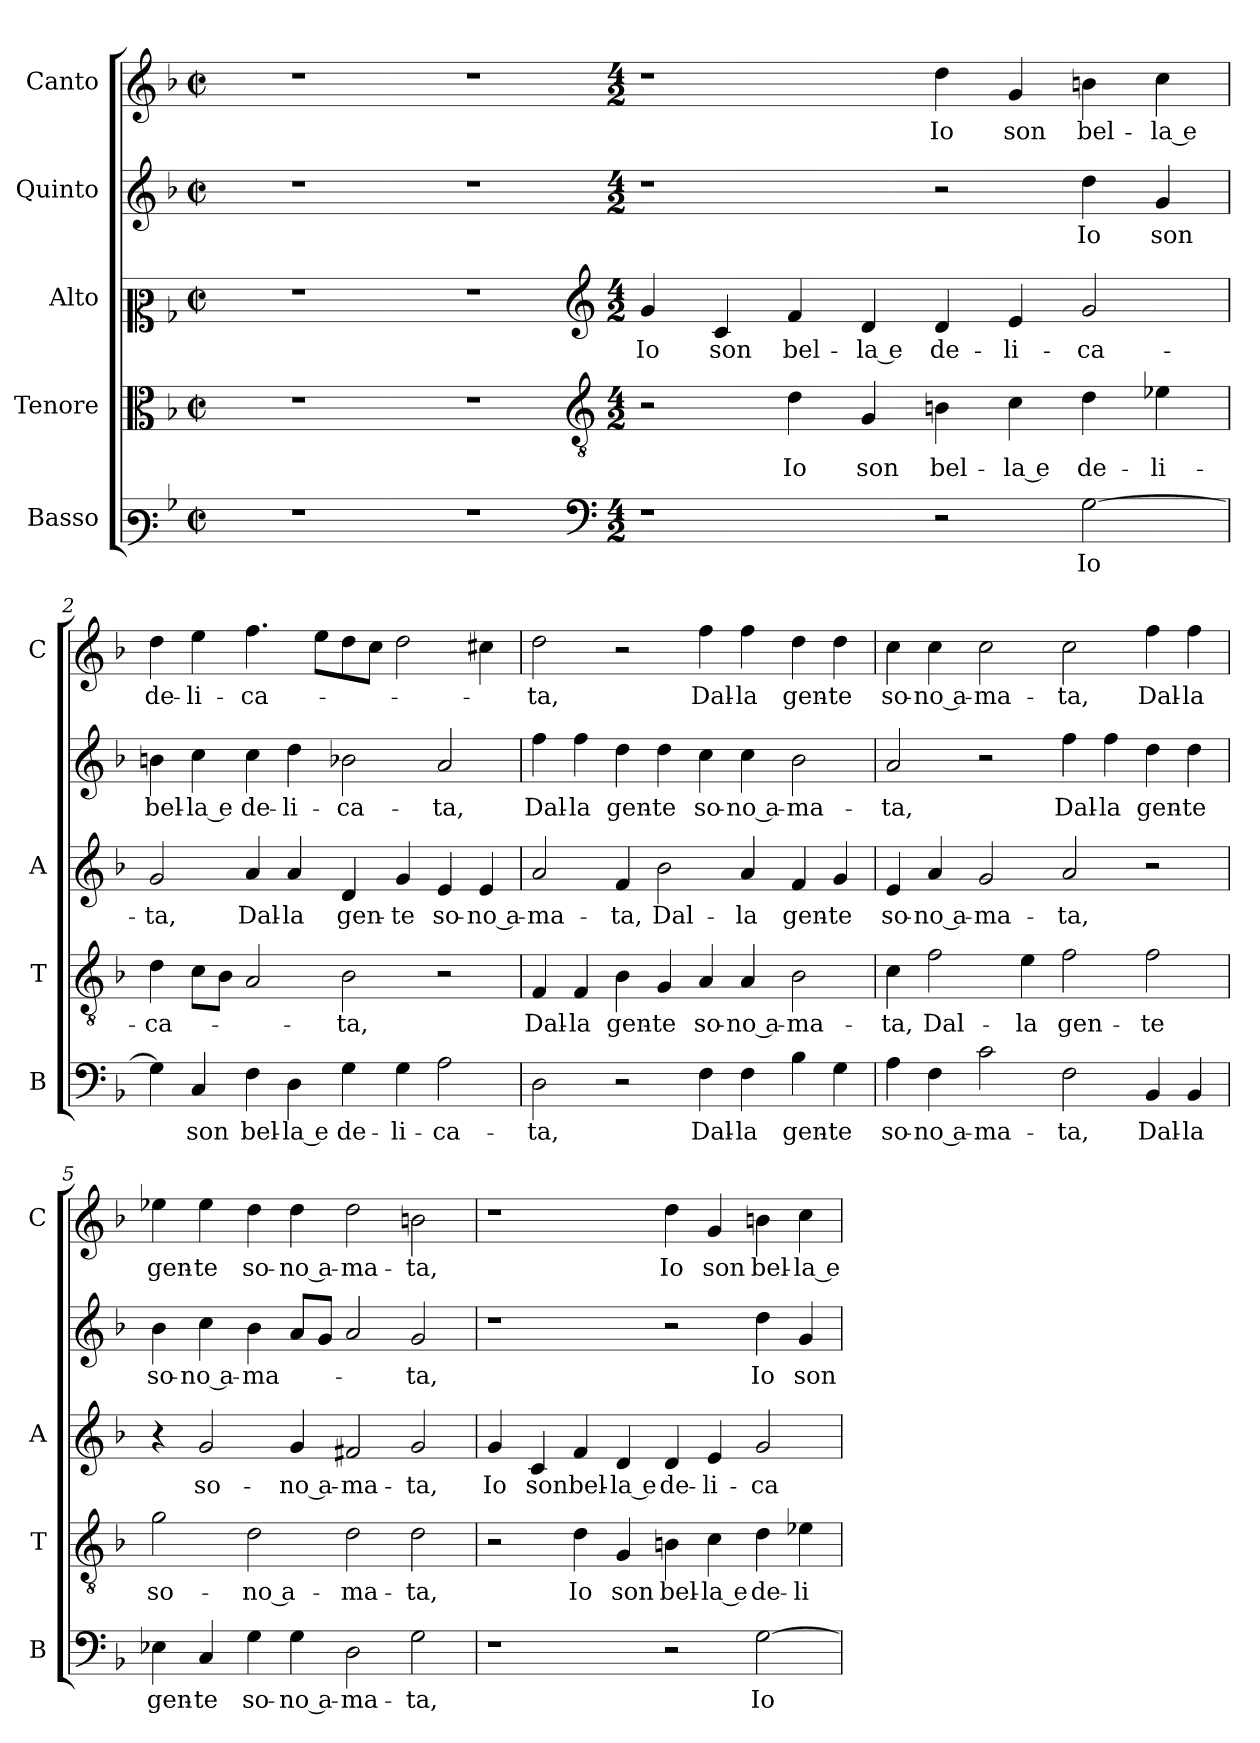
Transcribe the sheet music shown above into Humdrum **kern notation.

**kern	**text	**kern	**text	**kern	**text	**kern	**text	**kern	**text
*part5	*part5	*part4	*part4	*part3	*part3	*part2	*part2	*part1	*part1
*staff5	*staff5	*staff4	*staff4	*staff3	*staff3	*staff2	*staff2	*staff1	*staff1
*I"Basso	*	*I"Tenore	*	*I"Alto	*	*I"Quinto	*	*I"Canto	*
*I'B	*	*I'T	*	*I'A	*	*	*	*I'C	*
*clefF3	*	*clefC3	*	*clefC2	*	*clefG2	*	*clefG2	*
*k[b-]	*	*k[b-]	*	*k[b-]	*	*k[b-]	*	*k[b-]	*
*F:	*	*F:	*	*F:	*	*F:	*	*F:	*
*M2/2	*	*M2/2	*	*M2/2	*	*M2/2	*	*M2/2	*
*met(c|)	*	*met(c|)	*	*met(c|)	*	*met(c|)	*	*met(c|)	*
=	=	=	=	=	=	=	=	=	=
1r	.	1r	.	1r	.	1r	.	1r	.
=1X-	=1X-	=1X-	=1X-	=1X-	=1X-	=1X-	=1X-	=1X-	=1X-
1r	.	1r	.	1r	.	1r	.	1r	.
=1-	=1-	=1-	=1-	=1-	=1-	=1-	=1-	=1-	=1-
*clefF4	*	*clefGv2	*	*clefG2	*	*	*	*	*
*M4/2	*	*M4/2	*	*M4/2	*	*M4/2	*	*M4/2	*
!	!	!	!	!	!LO:LY:b	!	!	!	!
1r	.	2r	.	4g/	Io	1r	.	1r	.
!	!	!	!	!	!LO:LY:b	!	!	!	!
.	.	.	.	4c/	son	.	.	.	.
!	!	!	!LO:LY:b	!	!LO:LY:b	!	!	!	!
.	.	4d\	Io	4f/	bel-	.	.	.	.
!	!	!	!LO:LY:b	!	!LO:LY:b	!	!	!	!
.	.	4G/	son	4d/	-la e	.	.	.	.
!	!	!	!LO:LY:b	!	!LO:LY:b	!	!	!	!LO:LY:b
2r	.	4Bn\	bel-	4d/	de-	2r	.	4dd\	Io
!	!	!	!LO:LY:b	!	!LO:LY:b	!	!	!	!LO:LY:b
.	.	4c\	-la e	4e/	-li-	.	.	4g/	son
!	!LO:LY:b	!	!LO:LY:b	!	!LO:LY:b	!	!LO:LY:b	!	!LO:LY:b
[2G\	Io	4d\	de-	2g/	-ca-	4dd\	Io	4bn\	bel-
!	!	!	!LO:LY:b	!	!	!	!LO:LY:b	!	!LO:LY:b
.	.	4e-X\	-li-	.	.	4g/	son	4cc\	-la e
=2	=2	=2	=2	=2	=2	=2	=2	=2	=2
!	!	!	!LO:LY:b	!	!LO:LY:b	!	!LO:LY:b	!	!LO:LY:b
4G\]	.	4d\	-ca-	2g/	-ta,	4bn\	bel-	4dd\	de-
!	!LO:LY:b	!	!	!	!	!	!LO:LY:b	!	!LO:LY:b
4C/	son	8c\L	.	.	.	4cc\	-la e	4ee\	-li-
.	.	8B-\J	.	.	.	.	.	.	.
!	!LO:LY:b	!	!	!	!LO:LY:b	!	!LO:LY:b	!	!LO:LY:b
4F\	bel-	2A/	.	4a/	Dal-	4cc\	de-	4.ff\	-ca-
!	!LO:LY:b	!	!	!	!LO:LY:b	!	!LO:LY:b	!	!
4D\	-la e	.	.	4a/	-la	4dd\	-li-	.	.
.	.	.	.	.	.	.	.	8ee\L	.
!	!LO:LY:b	!	!LO:LY:b	!	!LO:LY:b	!	!LO:LY:b	!	!
4G\	de-	2B-\	-ta,	4d/	gen-	2b-X\	-ca-	8dd\	.
.	.	.	.	.	.	.	.	8cc\J	.
!	!LO:LY:b	!	!	!	!LO:LY:b	!	!	!	!
4G\	-li-	.	.	4g/	-te	.	.	2dd\	.
!	!LO:LY:b	!	!	!	!LO:LY:b	!	!LO:LY:b	!	!
2A\	-ca-	2r	.	4e/	so-	2a/	-ta,	.	.
!	!	!	!	!	!LO:LY:b	!	!	!	!
.	.	.	.	4e/	-no a-	.	.	4cc#X\	.
!!LO:LB:g=z
=3	=3	=3	=3	=3	=3	=3	=3	=3	=3
!	!LO:LY:b	!	!LO:LY:b	!	!LO:LY:b	!	!LO:LY:b	!	!LO:LY:b
2D\	-ta,	4F/	Dal-	2a/	-ma-	4ff\	Dal-	2dd\	-ta,
!	!	!	!LO:LY:b	!	!	!	!LO:LY:b	!	!
.	.	4F/	-la	.	.	4ff\	-la	.	.
!	!	!	!LO:LY:b	!	!LO:LY:b	!	!LO:LY:b	!	!
2r	.	4B-\	gen-	4f/	-ta,	4dd\	gen-	2r	.
!	!	!	!LO:LY:b	!	!LO:LY:b	!	!LO:LY:b	!	!
.	.	4G/	-te	2b-\	Dal-	4dd\	-te	.	.
!	!LO:LY:b	!	!LO:LY:b	!	!	!	!LO:LY:b	!	!LO:LY:b
4F\	Dal-	4A/	so-	.	.	4cc\	so-	4ff\	Dal-
!	!LO:LY:b	!	!LO:LY:b	!	!LO:LY:b	!	!LO:LY:b	!	!LO:LY:b
4F\	-la	4A/	-no a-	4a/	-la	4cc\	-no a-	4ff\	-la
!	!LO:LY:b	!	!LO:LY:b	!	!LO:LY:b	!	!LO:LY:b	!	!LO:LY:b
4B-\	gen-	2B-\	-ma-	4f/	gen-	2b-\	-ma-	4dd\	gen-
!	!LO:LY:b	!	!	!	!LO:LY:b	!	!	!	!LO:LY:b
4G\	-te	.	.	4g/	-te	.	.	4dd\	-te
=4	=4	=4	=4	=4	=4	=4	=4	=4	=4
!	!LO:LY:b	!	!LO:LY:b	!	!LO:LY:b	!	!LO:LY:b	!	!LO:LY:b
4A\	so-	4c\	-ta,	4e/	so-	2a/	-ta,	4cc\	so-
!	!LO:LY:b	!	!LO:LY:b	!	!LO:LY:b	!	!	!	!LO:LY:b
4F\	-no a-	2f\	Dal-	4a/	-no a-	.	.	4cc\	-no a-
!	!LO:LY:b	!	!	!	!LO:LY:b	!	!	!	!LO:LY:b
2c\	-ma-	.	.	2g/	-ma-	2r	.	2cc\	-ma-
!	!	!	!LO:LY:b	!	!	!	!	!	!
.	.	4e\	-la	.	.	.	.	.	.
!	!LO:LY:b	!	!LO:LY:b	!	!LO:LY:b	!	!LO:LY:b	!	!LO:LY:b
2F\	-ta,	2f\	gen-	2a/	-ta,	4ff\	Dal-	2cc\	-ta,
!	!	!	!	!	!	!	!LO:LY:b	!	!
.	.	.	.	.	.	4ff\	-la	.	.
!	!LO:LY:b	!	!LO:LY:b	!	!	!	!LO:LY:b	!	!LO:LY:b
4BB-/	Dal-	2f\	-te	2r	.	4dd\	gen-	4ff\	Dal-
!	!LO:LY:b	!	!	!	!	!	!LO:LY:b	!	!LO:LY:b
4BB-/	-la	.	.	.	.	4dd\	-te	4ff\	-la
=5	=5	=5	=5	=5	=5	=5	=5	=5	=5
!	!LO:LY:b	!	!LO:LY:b	!	!	!	!LO:LY:b	!	!LO:LY:b
4E-X\	gen-	2g\	so-	4r	.	4b-\	so-	4ee-X\	gen-
!	!LO:LY:b	!	!	!	!LO:LY:b	!	!LO:LY:b	!	!LO:LY:b
4C/	-te	.	.	2g/	so-	4cc\	-no a-	4ee-\	-te
!	!LO:LY:b	!	!LO:LY:b	!	!	!	!LO:LY:b	!	!LO:LY:b
4G\	so-	2d\	-no a-	.	.	4b-\	-ma-	4dd\	so-
!	!LO:LY:b	!	!	!	!LO:LY:b	!	!	!	!LO:LY:b
4G\	-no a-	.	.	4g/	-no a-	8a/L	.	4dd\	-no a-
.	.	.	.	.	.	8g/J	.	.	.
!	!LO:LY:b	!	!LO:LY:b	!	!LO:LY:b	!	!	!	!LO:LY:b
2D\	-ma-	2d\	-ma-	2f#X/	-ma-	2a/	.	2dd\	-ma-
!	!LO:LY:b	!	!LO:LY:b	!	!LO:LY:b	!	!LO:LY:b	!	!LO:LY:b
2G\	-ta,	2d\	-ta,	2g/	-ta,	2g/	-ta,	2bn\	-ta,
=6	=6	=6	=6	=6	=6	=6	=6	=6	=6
!	!	!	!	!	!LO:LY:b	!	!	!	!
1r	.	2r	.	4g/	Io	1r	.	1r	.
!	!	!	!	!	!LO:LY:b	!	!	!	!
.	.	.	.	4c/	son	.	.	.	.
!	!	!	!LO:LY:b	!	!LO:LY:b	!	!	!	!
.	.	4d\	Io	4f/	bel-	.	.	.	.
!	!	!	!LO:LY:b	!	!LO:LY:b	!	!	!	!
.	.	4G/	son	4d/	-la e	.	.	.	.
!	!	!	!LO:LY:b	!	!LO:LY:b	!	!	!	!LO:LY:b
2r	.	4Bn\	bel-	4d/	de-	2r	.	4dd\	Io
!	!	!	!LO:LY:b	!	!LO:LY:b	!	!	!	!LO:LY:b
.	.	4c\	-la e	4e/	-li-	.	.	4g/	son
!	!LO:LY:b	!	!LO:LY:b	!	!LO:LY:b	!	!LO:LY:b	!	!LO:LY:b
[2G\	Io	4d\	de-	2g/	-ca-	4dd\	Io	4bn\	bel-
!	!	!	!LO:LY:b	!	!	!	!LO:LY:b	!	!LO:LY:b
.	.	4e-X\	-li-	.	.	4g/	son	4cc\	-la e
=	=	=	=	=	=	=	=	=	=
*-	*-	*-	*-	*-	*-	*-	*-	*-	*-
